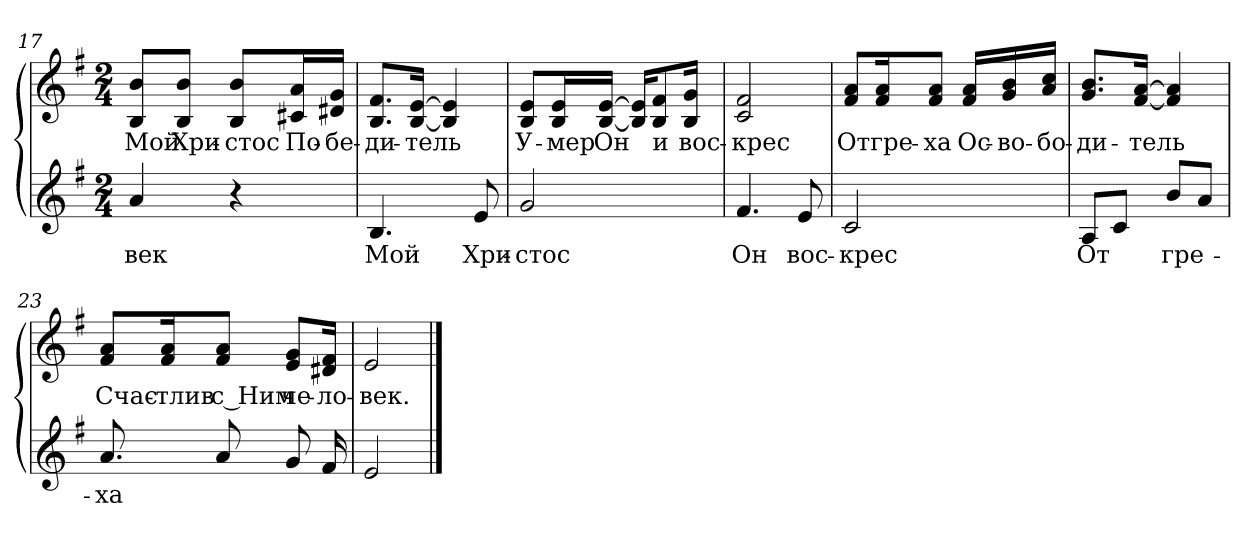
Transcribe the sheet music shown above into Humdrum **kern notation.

**kern	**text	**kern	**text
*part1	*part1	*part1	*part1
*staff2	*staff2	*staff1	*staff1
*clefG2	*	*clefG2	*
*k[f#]	*	*k[f#]	*
*e:	*	*e:	*
*M2/4	*	*M2/4	*
=17	=17	=17	=17
!	!LO:LY:b:color=#000000	!	!
!	!	!	!LO:LY:b:color=#000000
4ai/	-век	8Bi/ 8bi/L	Мой
!	!	!	!LO:LY:b:color=#000000
.	.	8Bi/ 8bi/J	Хри-
!	!	!	!LO:LY:b:color=#000000
4r	.	8Bi/ 8bi/L	-стос
!	!	!	!LO:LY:b:color=#000000
.	.	16c#Xi/ 16ai/L	По-
!	!	!	!LO:LY:b:color=#000000
.	.	16d#Xi/ 16gi/JJ	-бе-
=18	=18	=18	=18
!	!LO:LY:b:color=#000000	!	!
!	!	!	!LO:LY:b:color=#000000
4.Bi/	Мой	8.Bi/ 8.f#i/L	-ди-
!	!	!	!LO:LY:b:color=#000000
.	.	[<16Bi/ [>16ei/Jk	-тель
.	.	4Bi/] 4ei]	.
!	!LO:LY:b:color=#000000	!	!
8ei/	Хри-	.	.
=19	=19	=19	=19
!	!LO:LY:b:color=#000000	!	!
!	!	!	!LO:LY:b:color=#000000
2gi/	-стос	8Bi/ 8ei/L	У-
!	!	!	!LO:LY:b:color=#000000
.	.	16Bi/ 16ei/L	-мер
!	!	!	!LO:LY:b:color=#000000
.	.	[<16Bi/ [>16ei/JJ	Он
.	.	16Bi]/ 16ei]/KL	.
!	!	!	!LO:LY:b:color=#000000
.	.	8Bi/ 8f#i/	и
!	!	!	!LO:LY:b:color=#000000
.	.	16Bi/ 16gi/Jk	вос-
!!LO:LB:g=z
=20	=20	=20	=20
!	!LO:LY:b:color=#000000	!	!
!	!	!	!LO:LY:b:color=#000000
4.f#i/	Он	2ci/ 2f#i	-крес
!	!LO:LY:b:color=#000000	!	!
8ei/	вос-	.	.
=21	=21	=21	=21
!	!LO:LY:b:color=#000000	!	!
!	!	!	!LO:LY:b:color=#000000
2ci/	-крес	8f#i/ 8ai/L	От
!	!	!	!LO:LY:b:color=#000000
.	.	16f#i/ 16ai/K	гре-
!	!	!	!LO:LY:b:color=#000000
.	.	8f#i/ 8ai/J	-ха
!	!	!	!LO:LY:b:color=#000000
.	.	16f#i/ 16ai/LL	Ос-
!	!	!	!LO:LY:b:color=#000000
.	.	16gi/ 16bi/	-во-
!	!	!	!LO:LY:b:color=#000000
.	.	16ai/ 16cci/JJ	-бо-
=22	=22	=22	=22
!	!LO:LY:b:color=#000000	!	!
!	!	!	!LO:LY:b:color=#000000
8Ai/L	От	8.gi/ 8.bi/L	-ди-
8ci/J	.	.	.
!	!	!	!LO:LY:b:color=#000000
.	.	[<16f#i/ [>16ai/Jk	-тель
!	!LO:LY:b:color=#000000	!	!
8bi/L	гре-	4f#i/] 4ai]	.
8ai/J	.	.	.
=23	=23	=23	=23
!	!LO:LY:b:color=#000000	!	!
!	!	!	!LO:LY:b:color=#000000
8.ai/	-ха	8f#i/ 8ai/L	Счас-
!	!	!	!LO:LY:b:color=#000000
.	.	16f#i/ 16ai/K	-тлив
!	!	!	!LO:LY:b:color=#000000
8ai/	.	8f#i/ 8ai/J	с Ним
!	!	!	!LO:LY:b:color=#000000
8gi/	.	8ei/ 8gi/L	че-
!	!	!	!LO:LY:b:color=#000000
16f#i/	.	16d#Xi/ 16f#i/Jk	-ло-
=24	=24	=24	=24
!	!	!	!LO:LY:b:color=#000000
2ei/	.	2ei/	-век.
==	==	==	==
*-	*-	*-	*-
